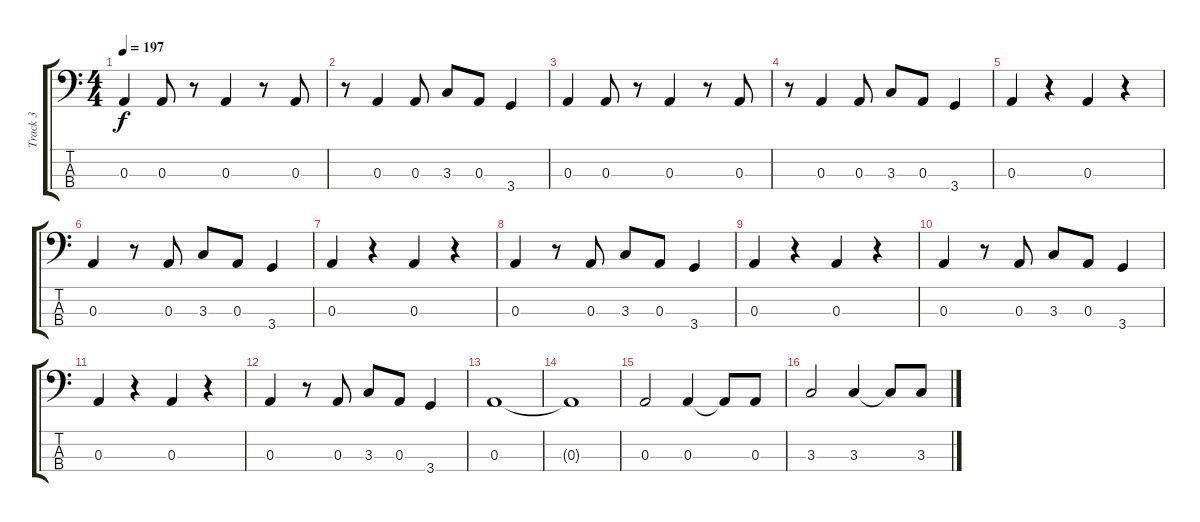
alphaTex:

\track ("Track 3" "Track 3") {instrument electricbassfinger}
\staff {score tabs}
\tuning (G2 D2 A1 E1) {hide}
\ts (4 4)
\tempo 197
\clef f4
\ks c
0.3.4{dy f} 0.3.8 r.8 0.3.4 r.8 0.3.8 |
r.8 0.3.4 0.3.8 3.3.8 0.3.8 3.4.4 |
0.3.4 0.3.8 r.8 0.3.4 r.8 0.3.8 |
r.8 0.3.4 0.3.8 3.3.8 0.3.8 3.4.4 |
0.3.4 r.4 0.3.4 r.4 |
0.3.4 r.8 0.3.8 3.3.8 0.3.8 3.4.4 |
0.3.4 r.4 0.3.4 r.4 |
0.3.4 r.8 0.3.8 3.3.8 0.3.8 3.4.4 |
0.3.4 r.4 0.3.4 r.4 |
0.3.4 r.8 0.3.8 3.3.8 0.3.8 3.4.4 |
0.3.4 r.4 0.3.4 r.4 |
0.3.4 r.8 0.3.8 3.3.8 0.3.8 3.4.4 |
0.3.1 |
0.3{t}.1 |
0.3.2 0.3.4 0.3{t}.8 0.3.8 |
3.3.2 3.3.4 3.3{t}.8 3.3.8
